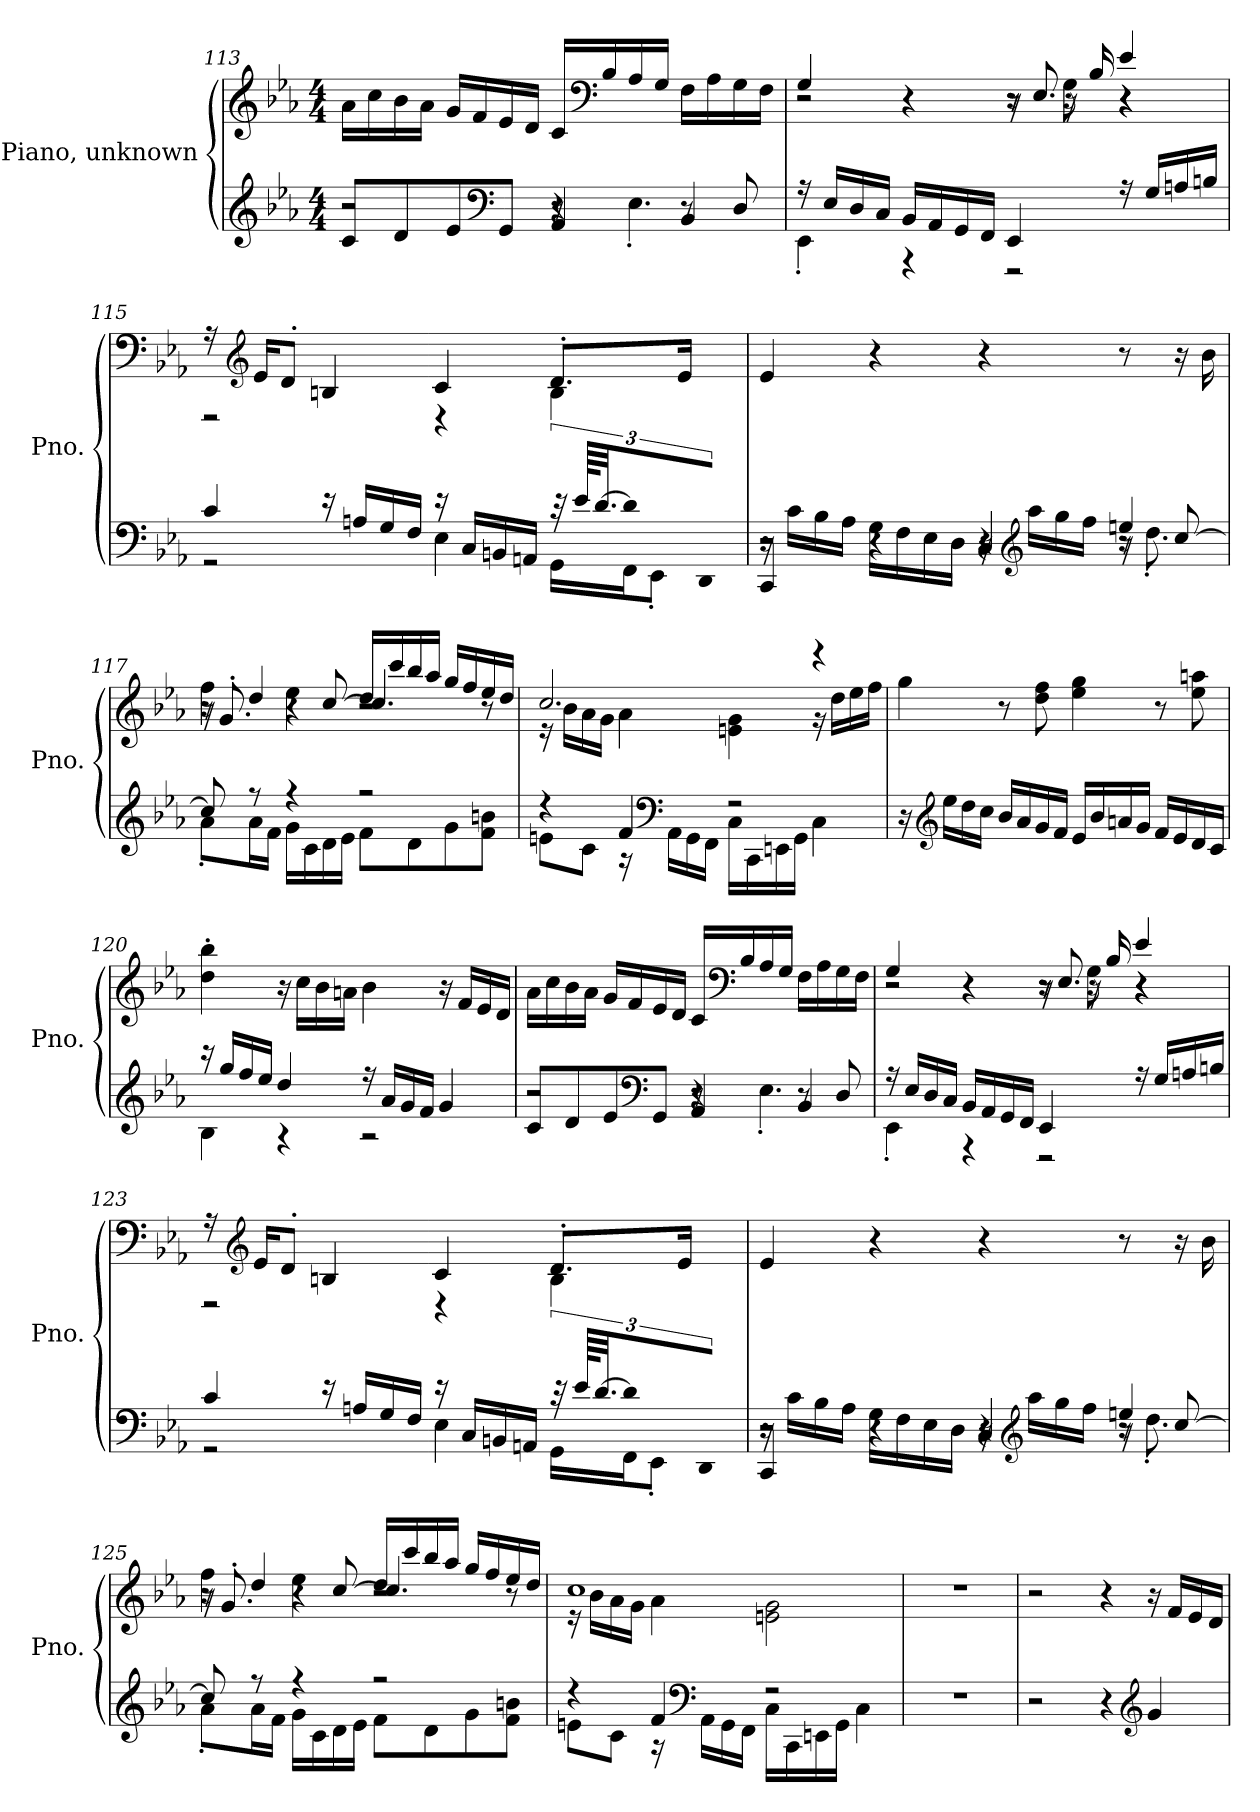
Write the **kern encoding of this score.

**kern	**kern
*part1	*part1
*staff2	*staff1
*I"Piano, unknown	*
*I'Pno.	*
!!LO:LB:g=z
*clefG2	*clefG2
*k[b-e-a-]	*k[b-e-a-]
*M4/4	*M4/4
=113	=113
*^	*
*	*^	*
8c/L	2r	2r	16a-\LL
.	.	.	16cc\
8d/	.	.	16b-\
.	.	.	16a-\JJ
8e-/	.	.	16g/LL
.	.	.	16f/
*clefF4	*	*	*
8GG/J	.	.	16e-/
.	.	.	16d/JJ
4r	8r	4AA-/	16c/LL
*	*	*	*clefF4
.	.	.	16B-/
.	4.E-'\	.	16A-/
.	.	.	16G/JJ
8r	.	4BB-/	16F\LL
.	.	.	16A-\
8D/	.	.	16G\
.	.	.	16F\JJ
*	*v	*v	*
=114	=114	=114
*	*	*^
*	*	*	*^
16r	4EE-'\	4G/	2r	2r
16E-/LL	.	.	.	.
16D/	.	.	.	.
16C/JJ	.	.	.	.
16BB-/LL	4r	4r	.	.
16AA-/	.	.	.	.
16GG/	.	.	.	.
16FF/JJ	.	.	.	.
4EE-/	2r	8r	8r	16r
.	.	.	.	8.E-/
.	.	16r	8G\	.
.	.	16B-/	.	.
16r	.	4e-/	4r	4r
16G/LL	.	.	.	.
16An/	.	.	.	.
16Bn/JJ	.	.	.	.
*	*	*	*v	*v
!!LO:LB:g=z
=115	=115	=115	=115
4c/	2r	16r	2r
*	*	*clefG2	*
.	.	16e-/KL	.
.	.	8d'/J	.
16r	.	4Bn/	.
16An/LL	.	.	.
16G/	.	.	.
16F/JJ	.	.	.
16r	4E-\	4c/	4r
16C/LL	.	.	.
16BBn/	.	.	.
16AAn/JJ	.	.	.
48r	16GG\LL	8.d'/L	4B\
96e-/KLLL	.	.	.
[48.d/JJ	.	.	.
8d/]	16FF\J	.	.
.	8EE-'\J	.	.
16DD/Jk	.	16e-/Jk	.
*	*	*v	*v
=116	=116	=116
*	*^	*
2r	16r	4CC/	4e-/
.	16c\LL	.	.
.	16B-\	.	.
.	16A-\JJ	.	.
.	16G\LL	4r	4r
.	16F\	.	.
.	16E-\	.	.
.	16D\JJ	.	.
4r	16r	4C/	4r
*clefG2	*	*	*
.	16aa-\LL	.	.
.	16gg\	.	.
.	16ff\JJ	.	.
8r	16r	4een/	8r
.	8.dd'\	.	.
[8cc/	.	.	16r
.	.	.	16b-\
*	*v	*v	*
!!LO:LB:g=z
=117	=117	=117
*	*	*^
*	*	*	*^
8cc/]	8a-'\L	16r	4ff\	8r
.	.	8.g'/	.	.
8r	16a-\L	.	.	4dd/
.	16f\JJ	.	.	.
4r	16g\LL	4r	4ee-\	.
.	16c\	.	.	.
.	16d\	.	.	[8cc/
.	16e-\JJ	.	.	.
2r	8f\L	16dd/LL	2r	4.cc/]
.	.	16ccc/	.	.
.	8d\	16bb-/	.	.
.	.	16aa-/JJ	.	.
.	8g\	16gg/LL	.	.
.	.	16ff/	.	.
.	8f\ 8bn\J	16ee-/	.	8r
.	.	16dd/JJ	.	.
*	*	*	*v	*v
=118	=118	=118	=118
4r	8en\L	2.cc/	16r
.	.	.	16b-\LL
.	8c\J	.	16a-\
.	.	.	16g\JJ
4f/	16r	.	4a-\
*clefF4	*	*	*
.	16AA-\LL	.	.
.	16GG\	.	.
.	16FF\JJ	.	.
2r	16C\LL	.	4en\ 4g\
.	16CC\	.	.
.	16EEn\	.	.
.	16GG\JJ	.	.
.	4C\	4r	16r
.	.	.	16dd\LL
.	.	.	16ee-\
.	.	.	16ff\JJ
*v	*v	*	*
*	*v	*v
!!LO:PB:g=z
=119	=119
16r	4gg\
*clefG2	*
16ee-\LL	.
16dd\	.
16cc\JJ	.
16b-/LL	8r
16a-/	.
16g/	8dd\ 8ff\
16f/JJ	.
16e-/LL	4ee-\ 4gg\
16b-/	.
16an/	.
16g/JJ	.
16f/LL	8r
16e-/	.
16d/	8ee-\ 8aan\
16c/JJ	.
=120	=120
*^	*
16r	4B-\	4dd\' 4bb-\'
16gg/LL	.	.
16ff/	.	.
16ee-/JJ	.	.
4dd/	4r	16r
.	.	16cc\LL
.	.	16b-\
.	.	16an\JJ
16r	2r	4b-\
16a-/LL	.	.
16g/	.	.
16f/JJ	.	.
4g/	.	16r
.	.	16f/LL
.	.	16e-/
.	.	16d/JJ
!!LO:LB:g=z
=121	=121	=121
*	*^	*
8c/L	2r	2r	16a-\LL
.	.	.	16cc\
8d/	.	.	16b-\
.	.	.	16a-\JJ
8e-/	.	.	16g/LL
.	.	.	16f/
*clefF4	*	*	*
8GG/J	.	.	16e-/
.	.	.	16d/JJ
4r	8r	4AA-/	16c/LL
*	*	*	*clefF4
.	.	.	16B-/
.	4.E-'\	.	16A-/
.	.	.	16G/JJ
8r	.	4BB-/	16F\LL
.	.	.	16A-\
8D/	.	.	16G\
.	.	.	16F\JJ
*	*v	*v	*
=122	=122	=122
*	*	*^
*	*	*	*^
16r	4EE-'\	4G/	2r	2r
16E-/LL	.	.	.	.
16D/	.	.	.	.
16C/JJ	.	.	.	.
16BB-/LL	4r	4r	.	.
16AA-/	.	.	.	.
16GG/	.	.	.	.
16FF/JJ	.	.	.	.
4EE-/	2r	8r	8r	16r
.	.	.	.	8.E-/
.	.	16r	8G\	.
.	.	16B-/	.	.
16r	.	4e-/	4r	4r
16G/LL	.	.	.	.
16An/	.	.	.	.
16Bn/JJ	.	.	.	.
*	*	*	*v	*v
!!LO:LB:g=z
=123	=123	=123	=123
4c/	2r	16r	2r
*	*	*clefG2	*
.	.	16e-/KL	.
.	.	8d'/J	.
16r	.	4Bn/	.
16An/LL	.	.	.
16G/	.	.	.
16F/JJ	.	.	.
16r	4E-\	4c/	4r
16C/LL	.	.	.
16BBn/	.	.	.
16AAn/JJ	.	.	.
48r	16GG\LL	8.d'/L	4B\
96e-/KLLL	.	.	.
[48.d/JJ	.	.	.
8d/]	16FF\J	.	.
.	8EE-'\J	.	.
16DD/Jk	.	16e-/Jk	.
*	*	*v	*v
=124	=124	=124
*	*^	*
2r	16r	4CC/	4e-/
.	16c\LL	.	.
.	16B-\	.	.
.	16A-\JJ	.	.
.	16G\LL	4r	4r
.	16F\	.	.
.	16E-\	.	.
.	16D\JJ	.	.
4r	16r	4C/	4r
*clefG2	*	*	*
.	16aa-\LL	.	.
.	16gg\	.	.
.	16ff\JJ	.	.
8r	16r	4een/	8r
.	8.dd'\	.	.
[8cc/	.	.	16r
.	.	.	16b-\
*	*v	*v	*
!!LO:LB:g=z
=125	=125	=125
*	*	*^
*	*	*	*^
8cc/]	8a-'\L	16r	4ff\	8r
.	.	8.g'/	.	.
8r	16a-\L	.	.	4dd/
.	16f\JJ	.	.	.
4r	16g\LL	4r	4ee-\	.
.	16c\	.	.	.
.	16d\	.	.	[8cc/
.	16e-\JJ	.	.	.
2r	8f\L	16dd/LL	2r	4.cc/]
.	.	16ccc/	.	.
.	8d\	16bb-/	.	.
.	.	16aa-/JJ	.	.
.	8g\	16gg/LL	.	.
.	.	16ff/	.	.
.	8f\ 8bn\J	16ee-/	.	8r
.	.	16dd/JJ	.	.
*	*	*	*v	*v
=126	=126	=126	=126
4r	8en\L	1cc	16r
.	.	.	16b-\LL
.	8c\J	.	16a-\
.	.	.	16g\JJ
4f/	16r	.	4a-\
*clefF4	*	*	*
.	16AA-\LL	.	.
.	16GG\	.	.
.	16FF\JJ	.	.
2r	16C\LL	.	2en\ 2g\
.	16CC\	.	.
.	16EEn\	.	.
.	16GG\JJ	.	.
.	4C\	.	.
*v	*v	*	*
*	*v	*v
=127	=127
1r	1r
=128	=128
2r	2r
4r	4r
*clefG2	*
4g/	16r
.	16f/LL
.	16e-/
.	16d/JJ
=	=
*-	*-
